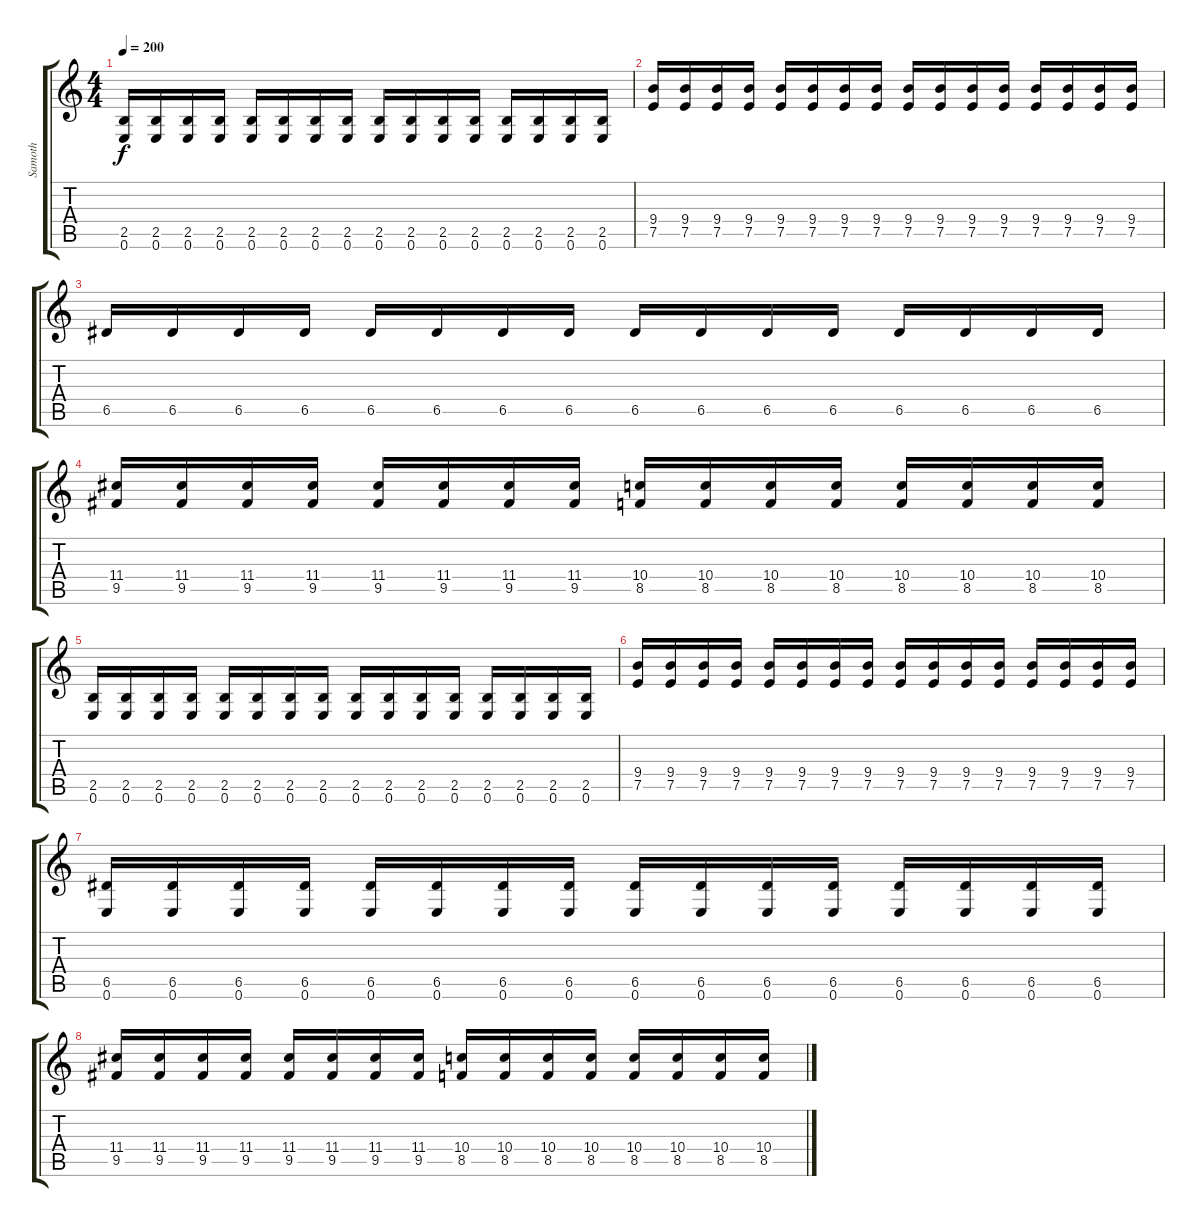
\track ("Samoth" "Samoth") {instrument distortionguitar}
\staff {score tabs}
\tuning (E4 B3 G3 D3 A2 E2) {hide}
\ts (4 4)
\tempo 200
\clef g2
\ks c
(2.5 0.6).16{dy f} (2.5 0.6).16 (2.5 0.6).16 (2.5 0.6).16 (2.5 0.6).16 (2.5 0.6).16 (2.5 0.6).16 (2.5 0.6).16 (2.5 0.6).16 (2.5 0.6).16 (2.5 0.6).16 (2.5 0.6).16 (2.5 0.6).16 (2.5 0.6).16 (2.5 0.6).16 (2.5 0.6).16 |
(9.4 7.5).16 (9.4 7.5).16 (9.4 7.5).16 (9.4 7.5).16 (9.4 7.5).16 (9.4 7.5).16 (9.4 7.5).16 (9.4 7.5).16 (9.4 7.5).16 (9.4 7.5).16 (9.4 7.5).16 (9.4 7.5).16 (9.4 7.5).16 (9.4 7.5).16 (9.4 7.5).16 (9.4 7.5).16 |
6.5.16 6.5.16 6.5.16 6.5.16 6.5.16 6.5.16 6.5.16 6.5.16 6.5.16 6.5.16 6.5.16 6.5.16 6.5.16 6.5.16 6.5.16 6.5.16 |
(11.4 9.5).16 (11.4 9.5).16 (11.4 9.5).16 (11.4 9.5).16 (11.4 9.5).16 (11.4 9.5).16 (11.4 9.5).16 (11.4 9.5).16 (10.4 8.5).16 (10.4 8.5).16 (10.4 8.5).16 (10.4 8.5).16 (10.4 8.5).16 (10.4 8.5).16 (10.4 8.5).16 (10.4 8.5).16 |
(2.5 0.6).16 (2.5 0.6).16 (2.5 0.6).16 (2.5 0.6).16 (2.5 0.6).16 (2.5 0.6).16 (2.5 0.6).16 (2.5 0.6).16 (2.5 0.6).16 (2.5 0.6).16 (2.5 0.6).16 (2.5 0.6).16 (2.5 0.6).16 (2.5 0.6).16 (2.5 0.6).16 (2.5 0.6).16 |
(9.4 7.5).16 (9.4 7.5).16 (9.4 7.5).16 (9.4 7.5).16 (9.4 7.5).16 (9.4 7.5).16 (9.4 7.5).16 (9.4 7.5).16 (9.4 7.5).16 (9.4 7.5).16 (9.4 7.5).16 (9.4 7.5).16 (9.4 7.5).16 (9.4 7.5).16 (9.4 7.5).16 (9.4 7.5).16 |
(6.5 0.6).16 (6.5 0.6).16 (6.5 0.6).16 (6.5 0.6).16 (6.5 0.6).16 (6.5 0.6).16 (6.5 0.6).16 (6.5 0.6).16 (6.5 0.6).16 (6.5 0.6).16 (6.5 0.6).16 (6.5 0.6).16 (6.5 0.6).16 (6.5 0.6).16 (6.5 0.6).16 (6.5 0.6).16 |
(11.4 9.5).16 (11.4 9.5).16 (11.4 9.5).16 (11.4 9.5).16 (11.4 9.5).16 (11.4 9.5).16 (11.4 9.5).16 (11.4 9.5).16 (10.4 8.5).16 (10.4 8.5).16 (10.4 8.5).16 (10.4 8.5).16 (10.4 8.5).16 (10.4 8.5).16 (10.4 8.5).16 (10.4 8.5).16
